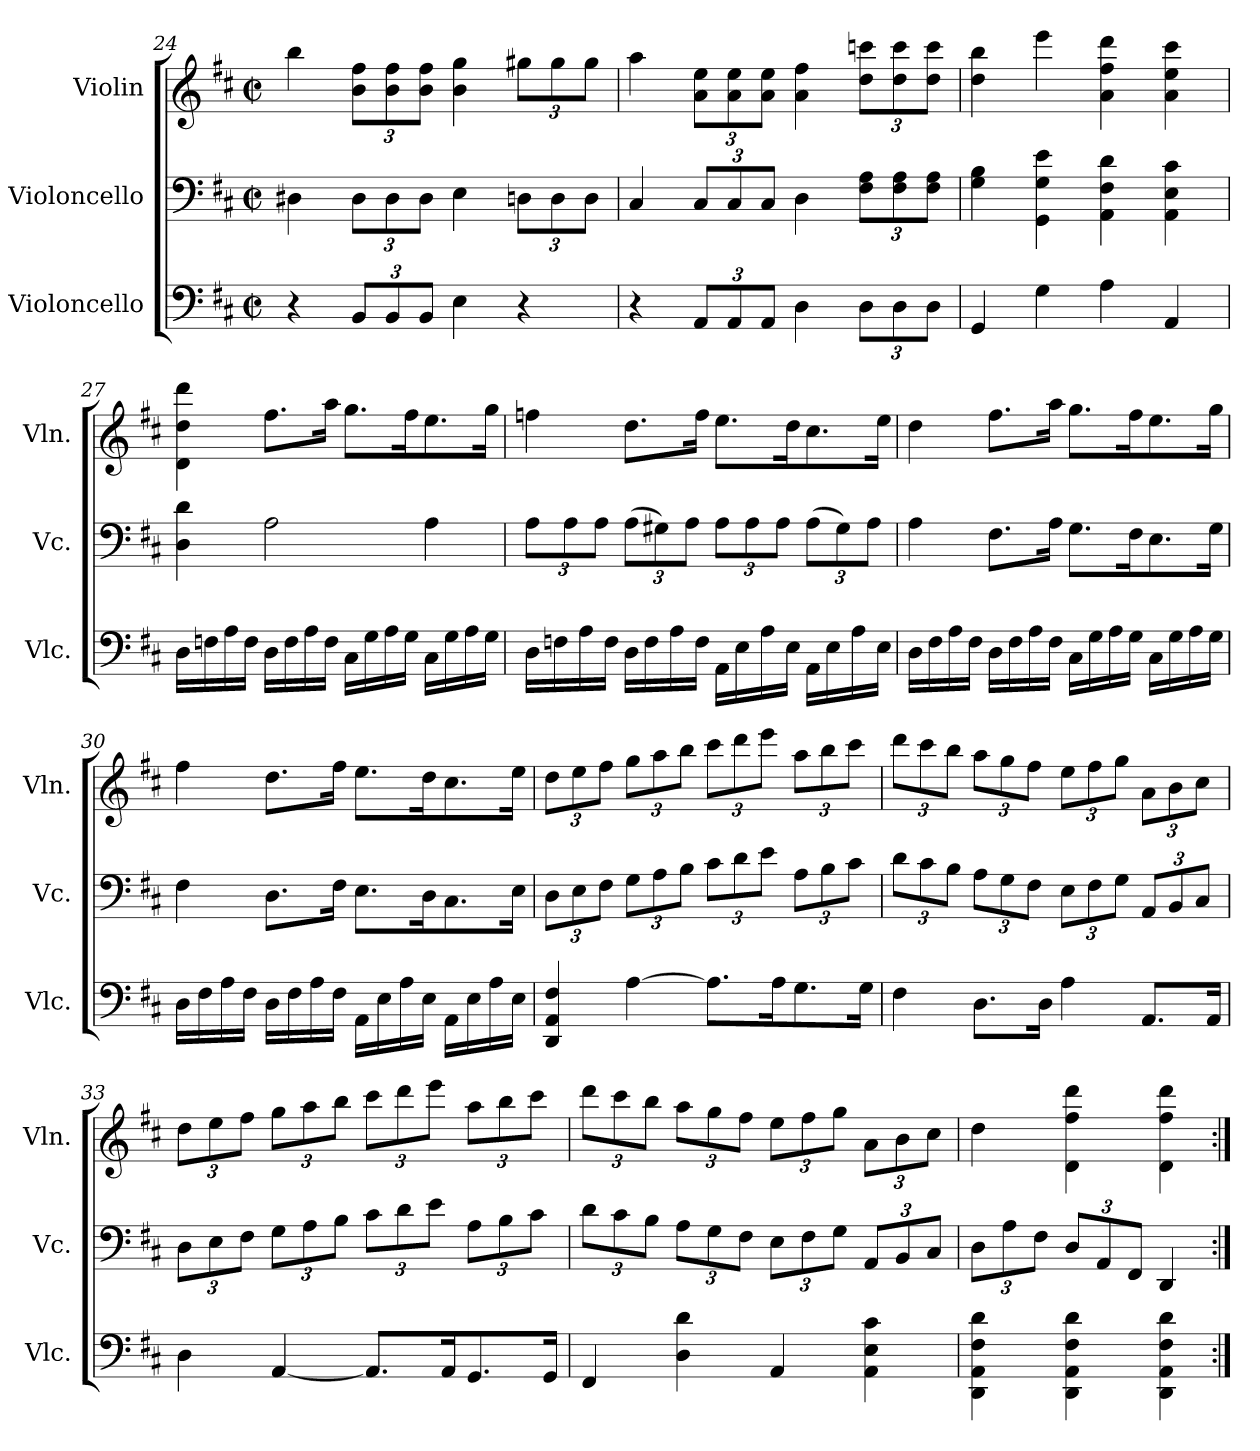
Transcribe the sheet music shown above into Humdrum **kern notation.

**kern	**kern	**kern
*part3	*part2	*part1
*staff3	*staff2	*staff1
*I"Violoncello	*I"Violoncello	*I"Violin
*I'Vlc.	*I'Vc.	*I'Vln.
*clefF4	*clefF4	*clefG2
*k[f#c#]	*k[f#c#]	*k[f#c#]
*M2/2	*M2/2	*M2/2
*met(c|)	*met(c|)	*met(c|)
=24	=24	=24
4r	4D#X\	4bb\
*Xbrackettup	*Xbrackettup	*Xbrackettup
12BB/L	12D#\L	12b\ 12ff#\L
12BB/	12D#\	12b\ 12ff#\
12BB/J	12D#\J	12b\ 12ff#\J
4E\	4E\	4b\ 4gg\
4r	12Dn\L	12gg#X\L
.	12D\	12gg#\
.	12D\J	12gg#\J
=25	=25	=25
4r	4C#/	4aa\
12AA/L	12C#/L	12a\ 12ee\L
12AA/	12C#/	12a\ 12ee\
12AA/J	12C#/J	12a\ 12ee\J
4D\	4D\	4a\ 4ff#\
12D\L	12F#\ 12A\L	12dd\ 12cccn\L
12D\	12F#\ 12A\	12dd\ 12ccc\
12D\J	12F#\ 12A\J	12dd\ 12ccc\J
=26	=26	=26
4GG/	4G\ 4B\	4dd\ 4bb\
4G\	4GG\ 4G\ 4e\	4eee\
4A\	4AA\ 4F#\ 4d\	4a\ 4ff#\ 4ddd\
4AA/	4AA\ 4E\ 4c#\	4a\ 4ee\ 4ccc#\
!!LO:LB:g=z
=27	=27	=27
16D\LL	4D\ 4d\	4d\ 4dd\ 4ddd\
16Fn\	.	.
16A\	.	.
16F\JJ	.	.
16D\LL	2A\	8.ff#\L
16F\	.	.
16A\	.	.
16F\JJ	.	16aa\Jk
16C#\LL	.	8.gg\L
16G\	.	.
16A\	.	.
16G\JJ	.	16ff#\K
16C#\LL	4A\	8.ee\
16G\	.	.
16A\	.	.
16G\JJ	.	16gg\Jk
=28	=28	=28
16D\LL	12A\L	4ffn\
16Fn\	.	.
.	12A\	.
16A\	.	.
.	12A\J	.
16F\JJ	.	.
16D\LL	(>12A\L	8.dd\L
16F\	.	.
.	12G#X\)	.
16A\	.	.
.	12A\J	.
16F\JJ	.	16ff\Jk
16AA\LL	12A\L	8.ee\L
16E\	.	.
.	12A\	.
16A\	.	.
.	12A\J	.
16E\JJ	.	16dd\K
16AA\LL	(>12A\L	8.cc#\
16E\	.	.
.	12G#\)	.
16A\	.	.
.	12A\J	.
16E\JJ	.	16ee\Jk
!!LO:LB:g=z
=29	=29	=29
16D\LL	4A\	4dd\
16F#\	.	.
16A\	.	.
16F#\JJ	.	.
16D\LL	8.F#\L	8.ff#\L
16F#\	.	.
16A\	.	.
16F#\JJ	16A\Jk	16aa\Jk
16C#\LL	8.G\L	8.gg\L
16G\	.	.
16A\	.	.
16G\JJ	16F#\K	16ff#\K
16C#\LL	8.E\	8.ee\
16G\	.	.
16A\	.	.
16G\JJ	16G\Jk	16gg\Jk
=30	=30	=30
16D\LL	4F#\	4ff#\
16F#\	.	.
16A\	.	.
16F#\JJ	.	.
16D\LL	8.D\L	8.dd\L
16F#\	.	.
16A\	.	.
16F#\JJ	16F#\Jk	16ff#\Jk
16AA\LL	8.E\L	8.ee\L
16E\	.	.
16A\	.	.
16E\JJ	16D\K	16dd\K
16AA\LL	8.C#\	8.cc#\
16E\	.	.
16A\	.	.
16E\JJ	16E\Jk	16ee\Jk
!!LO:PB:g=z
=31	=31	=31
4DD/ 4AA/ 4F#/	12D\L	12dd\L
.	12E\	12ee\
.	12F#\J	12ff#\J
[4A\	12G\L	12gg\L
.	12A\	12aa\
.	12B\J	12bb\J
8.A\L]	12c#\L	12ccc#\L
.	12d\	12ddd\
.	12e\J	12eee\J
16A\K	.	.
8.G\	12A\L	12aa\L
.	12B\	12bb\
.	12c#\J	12ccc#\J
16G\Jk	.	.
=32	=32	=32
4F#\	12d\L	12ddd\L
.	12c#\	12ccc#\
.	12B\J	12bb\J
8.D\L	12A\L	12aa\L
.	12G\	12gg\
.	12F#\J	12ff#\J
16D\Jk	.	.
4A\	12E\L	12ee\L
.	12F#\	12ff#\
.	12G\J	12gg\J
8.AA/L	12AA/L	12a\L
.	12BB/	12b\
.	12C#/J	12cc#\J
16AA/Jk	.	.
!!LO:LB:g=z
=33	=33	=33
4D\	12D\L	12dd\L
.	12E\	12ee\
.	12F#\J	12ff#\J
[4AA/	12G\L	12gg\L
.	12A\	12aa\
.	12B\J	12bb\J
8.AA/L]	12c#\L	12ccc#\L
.	12d\	12ddd\
.	12e\J	12eee\J
16AA/K	.	.
8.GG/	12A\L	12aa\L
.	12B\	12bb\
.	12c#\J	12ccc#\J
16GG/Jk	.	.
=34	=34	=34
4FF#/	12d\L	12ddd\L
.	12c#\	12ccc#\
.	12B\J	12bb\J
4D\ 4d\	12A\L	12aa\L
.	12G\	12gg\
.	12F#\J	12ff#\J
4AA/	12E\L	12ee\L
.	12F#\	12ff#\
.	12G\J	12gg\J
4AA\ 4E\ 4c#\	12AA/L	12a\L
.	12BB/	12b\
.	12C#/J	12cc#\J
=35	=35	=35
4DD\ 4AA\ 4F#\ 4d\	12D\L	4dd\
.	12A\	.
.	12F#\J	.
4DD\ 4AA\ 4F#\ 4d\	12D/L	4d\ 4ff#\ 4ddd\
.	12AA/	.
.	12FF#/J	.
4DD\ 4AA\ 4F#\ 4d\	4DD/	4d\ 4ff#\ 4ddd\
=:|!	=:|!	=:|!
*-	*-	*-
